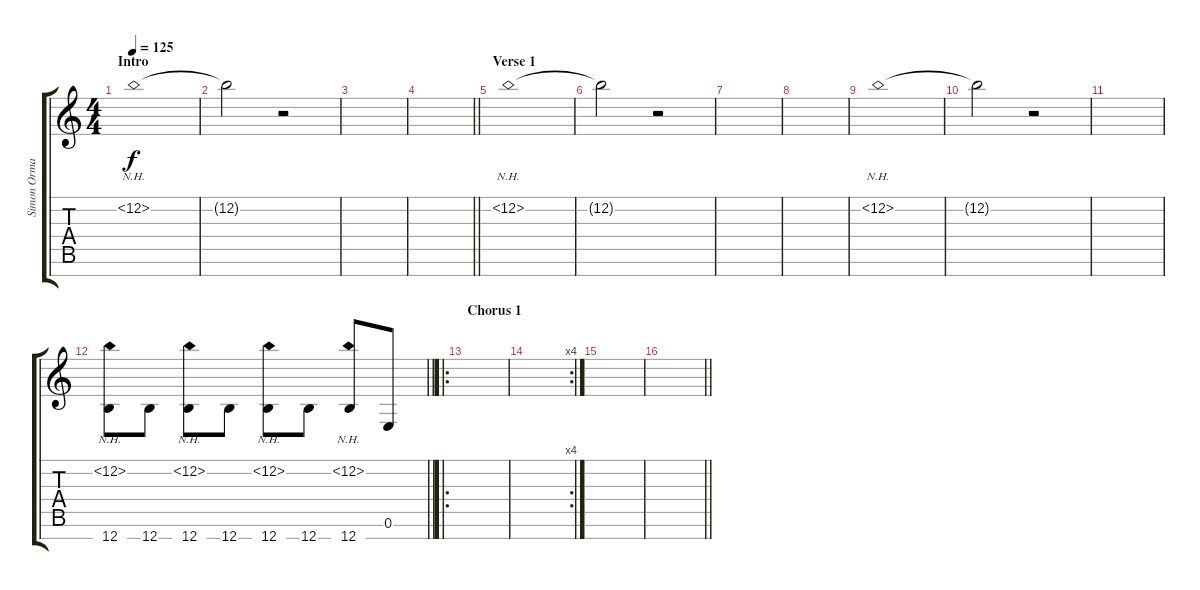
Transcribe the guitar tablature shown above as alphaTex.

\track ("Simon Ormandy | Gtr. 2" "Simon Orma") {instrument electricguitarclean}
\staff {score tabs}
\tuning (E4 B3 G3 D3 A2 E2 B1) {hide}
\ts (4 4)
\section ("" "Intro")
\tempo 125
\clef g2
\ks c
12.2{nh}.1{dy f instrument electricguitarclean} |
12.2{t}.2 r.2 |
|
\barLineRight lightlight
|
\section ("" "Verse 1")
12.2{nh}.1 |
12.2{t}.2 r.2 |
|
|
12.2{nh}.1 |
12.2{t}.2 r.2 |
|
\barLineRight lightlight
(12.2{nh} 12.7).8 12.7.8 (12.2{nh} 12.7).8 12.7.8 (12.2{nh} 12.7).8 12.7.8 (12.2{nh} 12.7).8 0.6.8 |
\ro
\section ("" "Chorus 1")
|
\rc 4
|
|
\barLineRight lightlight
